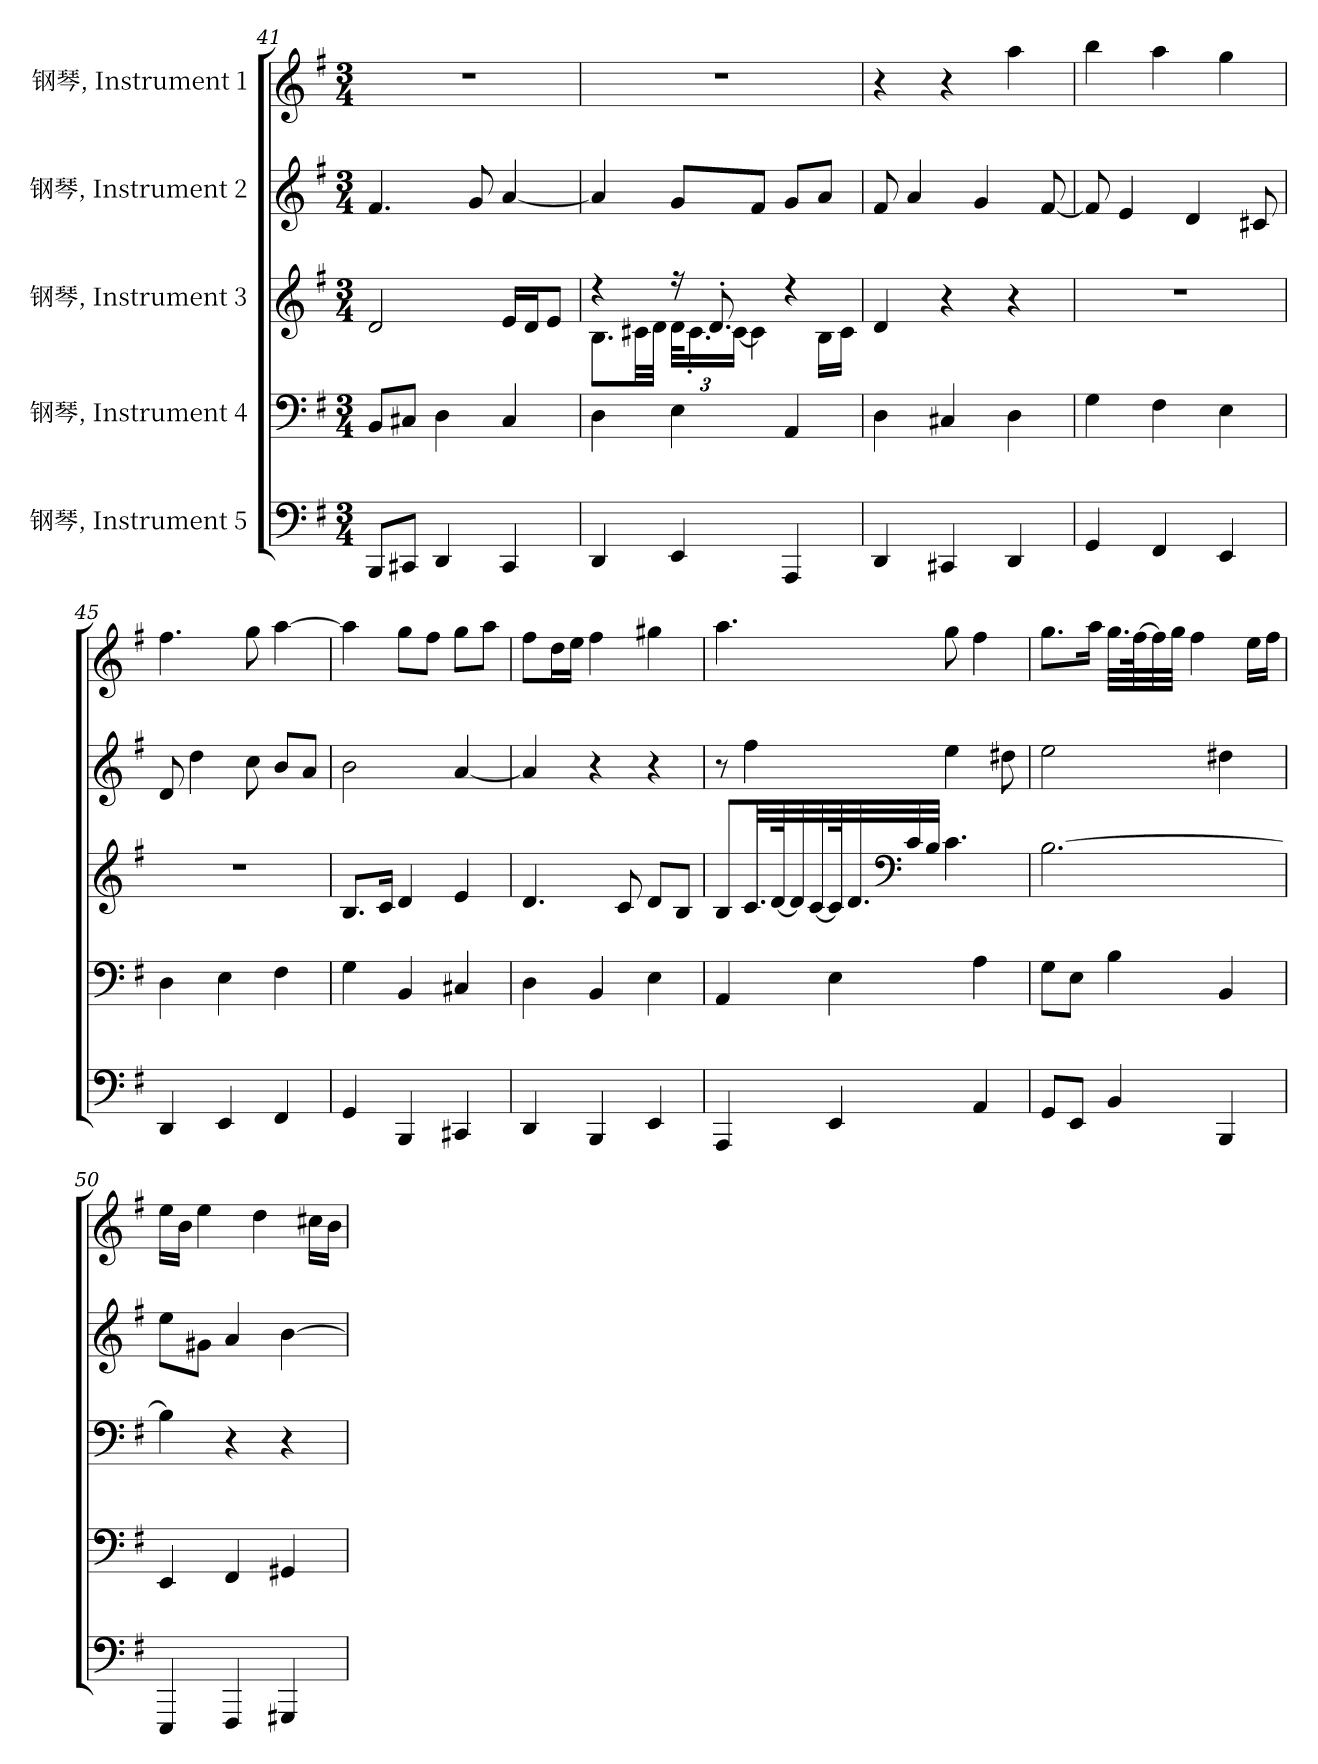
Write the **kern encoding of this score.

**kern	**kern	**kern	**kern	**kern
*part5	*part4	*part3	*part2	*part1
*staff5	*staff4	*staff3	*staff2	*staff1
*I"钢琴, Instrument 5	*I"钢琴, Instrument 4	*I"钢琴, Instrument 3	*I"钢琴, Instrument 2	*I"钢琴, Instrument 1
*clefF4	*clefF4	*clefG2	*clefG2	*clefG2
*k[f#]	*k[f#]	*k[f#]	*k[f#]	*k[f#]
*M3/4	*M3/4	*M3/4	*M3/4	*M3/4
=41	=41	=41	=41	=41
8BBB/L	8BB/L	2d/	4.f#/	2.r
8CC#X/J	8C#X/J	.	.	.
4DD/	4D\	.	.	.
.	.	.	8g/	.
4CC#/	4C#/	16e/LL	[4a/	.
.	.	16d/J	.	.
.	.	8e/J	.	.
=42	=42	=42	=42	=42
*	*	*^	*	*
4DD/	4D\	4r	8.B\L	4a/]	2.r
.	.	.	32c#X\LL	.	.
.	.	.	32d\JJJ	.	.
*	*	*	*Xbrackettup	*	*
4EE/	4E\	16r	48d\KLL	8g/L	.
.	.	.	24.c#'\	.	.
.	.	8.d'/	.	.	.
.	.	.	[24c#\JJ	.	.
.	.	.	4c#\]	8f#/J	.
4AAA/	4AA/	4r	.	8g/L	.
.	.	.	16B\LL	8a/J	.
.	.	.	16c#\JJ	.	.
*	*	*v	*v	*	*
=43	=43	=43	=43	=43
4DD/	4D\	4d/	8f#/	4r
.	.	.	4a/	.
4CC#X/	4C#X/	4r	.	4r
.	.	.	4g/	.
4DD/	4D\	4r	.	4aa\
.	.	.	[8f#/	.
!!LO:PB:g=z
=44	=44	=44	=44	=44
4GG/	4G\	2.r	8f#/]	4bb\
.	.	.	4e/	.
4FF#/	4F#\	.	.	4aa\
.	.	.	4d/	.
4EE/	4E\	.	.	4gg\
.	.	.	8c#X/	.
=45	=45	=45	=45	=45
4DD/	4D\	2.r	8d/	4.ff#\
.	.	.	4dd\	.
4EE/	4E\	.	.	.
.	.	.	8cc\	8gg\
4FF#/	4F#\	.	8b/L	[4aa\
.	.	.	8a/J	.
=46	=46	=46	=46	=46
4GG/	4G\	8.B/L	2b\	4aa\]
.	.	16c/Jk	.	.
4BBB/	4BB/	4d/	.	8gg\L
.	.	.	.	8ff#\J
4CC#X/	4C#X/	4e/	[4a/	8gg\L
.	.	.	.	8aa\J
=47	=47	=47	=47	=47
4DD/	4D\	4.d/	4a/]	8ff#\L
.	.	.	.	16dd\L
.	.	.	.	16ee\JJ
4BBB/	4BB/	.	4r	4ff#\
.	.	8c/	.	.
4EE/	4E\	8d/L	4r	4gg#X\
.	.	8B/J	.	.
!!LO:LB:g=z
=48	=48	=48	=48	=48
4AAA/	4AA/	8B/L	8r	4.aa\
.	.	32.c/LL	4ff#\	.
.	.	[64d/K	.	.
.	.	32d/]	.	.
.	.	[32c/	.	.
4EE/	4E\	64c/K]	.	.
.	.	32.d/	.	.
*	*	*clefF4	*	*
.	.	32c/	.	.
.	.	32B/JJJ	.	.
.	.	4.c\	4ee\	8gg\
4AA/	4A\	.	.	4ff#\
.	.	.	8dd#X\	.
=49	=49	=49	=49	=49
8GG/L	8G\L	[2.B\	2ee\	8.gg\L
8EE/J	8E\J	.	.	.
.	.	.	.	16aa\Jk
4BB/	4B\	.	.	32.gg\LLL
.	.	.	.	[64ff#\K
.	.	.	.	32ff#\]
.	.	.	.	32gg\JJJ
.	.	.	.	4ff#\
4BBB/	4BB/	.	4dd#X\	.
.	.	.	.	16ee\LL
.	.	.	.	16ff#\JJ
=50	=50	=50	=50	=50
4EEE/	4EE/	4B\]	8ee\L	16ee\LL
.	.	.	.	16b\JJ
.	.	.	8g#X\J	4ee\
4FFF#/	4FF#/	4r	4a/	.
.	.	.	.	4dd\
4GGG#X/	4GG#X/	4r	[4b\	.
.	.	.	.	16cc#X\LL
.	.	.	.	16b\JJ
=	=	=	=	=
*-	*-	*-	*-	*-
